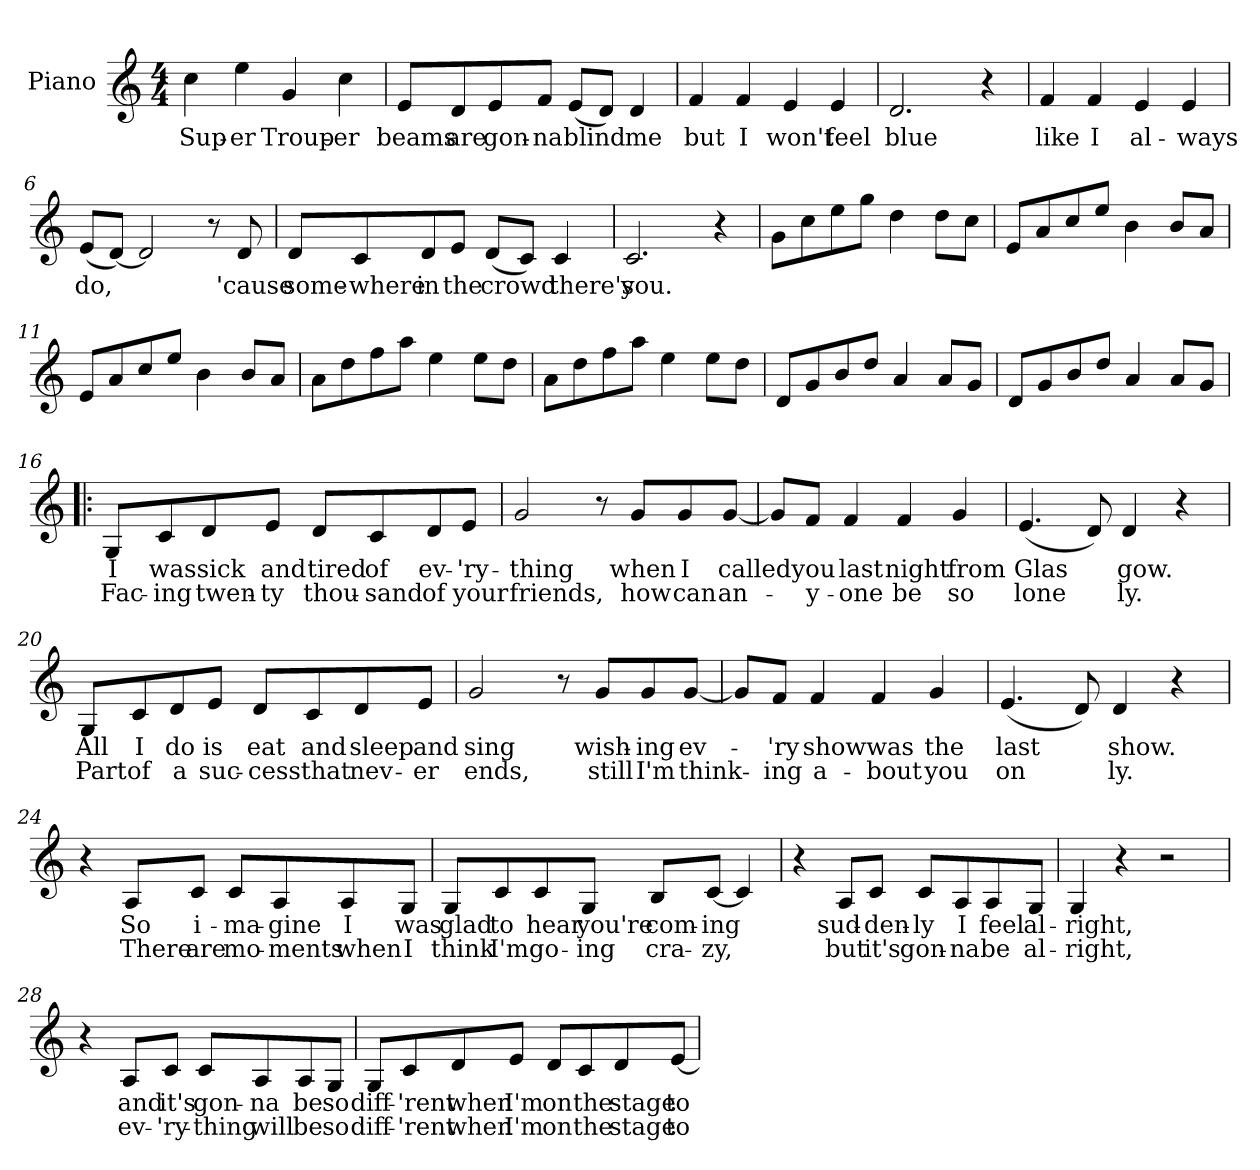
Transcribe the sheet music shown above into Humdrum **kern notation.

**kern	**text	**text
*part1	*part1	*part1
*staff1	*staff1	*staff1
*I"Piano	*	*
*I'Pno.	*	*
*clefG2	*	*
*k[]	*	*
*C:	*	*
*M4/4	*	*
=1	=1	=1
4cc\	Sup-	.
4ee\	-er	.
4g/	Troup-	.
4cc\	-er	.
=2	=2	=2
8e/L	beams	.
8d/	are	.
8e/	gon-	.
8f/J	-na	.
(8e/L	blind	.
8d/J)	.	.
4d/	me	.
=3	=3	=3
4f/	but	.
4f/	I	.
4e/	won't	.
4e/	feel	.
=4	=4	=4
2.d/	blue	.
4r	.	.
!!LO:LB:g=z
=5	=5	=5
4f/	like	.
4f/	I	.
4e/	al-	.
4e/	-ways	.
=6	=6	=6
(8e/L	do,	.
[8d/J)	.	.
2d/]	.	.
8r	.	.
8d/	'cause	.
=7	=7	=7
8d/L	some-	.
8c/	-where	.
8d/	in	.
8e/J	the	.
(8d/L	crowd	.
8c/J)	.	.
4c/	there's	.
=8	=8	=8
2.c/	you.	.
4r	.	.
!!LO:LB:g=z
=9	=9	=9
8g\L	.	.
8cc\	.	.
8ee\	.	.
8gg\J	.	.
4dd\	.	.
8dd\L	.	.
8cc\J	.	.
=10	=10	=10
8e/L	.	.
8a/	.	.
8cc/	.	.
8ee/J	.	.
4b\	.	.
8b/L	.	.
8a/J	.	.
=11	=11	=11
8e/L	.	.
8a/	.	.
8cc/	.	.
8ee/J	.	.
4b\	.	.
8b/L	.	.
8a/J	.	.
=12	=12	=12
8a\L	.	.
8dd\	.	.
8ff\	.	.
8aa\J	.	.
4ee\	.	.
8ee\L	.	.
8dd\J	.	.
=13	=13	=13
8a\L	.	.
8dd\	.	.
8ff\	.	.
8aa\J	.	.
4ee\	.	.
8ee\L	.	.
8dd\J	.	.
=14	=14	=14
8d/L	.	.
8g/	.	.
8b/	.	.
8dd/J	.	.
4a/	.	.
8a/L	.	.
8g/J	.	.
!!LO:LB:g=z
=15	=15	=15
8d/L	.	.
8g/	.	.
8b/	.	.
8dd/J	.	.
4a/	.	.
8a/L	.	.
8g/J	.	.
=16!|:	=16!|:	=16!|:
8G/L	I	Fac-
8c/	was	-ing
8d/	sick	twen-
8e/J	and	-ty
8d/L	tired	thou-
8c/	of	-sand
8d/	ev-	of
8e/J	-'ry-	your
=17	=17	=17
2g/	-thing	friends,
8r	.	.
8g/L	when	how
8g/	I	can
[8g/J	called	an-
!!LO:LB:g=z
=18	=18	=18
8g/L]	.	.
8f/J	you	-y-
4f/	last	-one
4f/	night	be
4g/	from	so
=19	=19	=19
(4.e/	-Glas	lone
8d/)	.	.
4d/	gow.	ly.
4r	.	.
=20	=20	=20
8G/L	All	Part
8c/	I	of
8d/	do	a
8e/J	is	suc-
8d/L	eat	-cess
8c/	and	that
8d/	sleep	nev-
8e/J	and	-er
!!LO:LB:g=z
=21	=21	=21
2g/	sing	ends,
8r	.	.
8g/L	wish-	still
8g/	-ing	I'm
[8g/J	ev-	-think-
=22	=22	=22
8g/L]	.	.
8f/J	-'ry	-ing
4f/	show	a-
4f/	was	-bout
4g/	the	you
=23	=23	=23
(4.e/	last	on
8d/)	.	.
4d/	show.	ly.
4r	.	.
=24	=24	=24
4r	.	.
8A/L	So	There
8c/J	i-	are
8c/L	-ma-	mo-
8A/	-gine	-ments
8A/	I	when
8G/J	was	I
!!LO:LB:g=z
=25	=25	=25
8G/L	glad	think
8c/	to	I'm
8c/	hear	go-
8G/J	you're	-ing
8B/L	com-	cra-
[8c/J	-ing	-zy,
4c/]	.	.
=26	=26	=26
4r	.	.
8A/L	sud-	but
8c/J	-den-	it's
8c/L	-ly	gon-
8A/	I	-na
8A/	feel	be
8G/J	al-	al-
=27	=27	=27
4G/	-right,	-right,
4r	.	.
2r	.	.
!!LO:PB:g=z
=28	=28	=28
4r	.	.
8A/L	and	ev-
8c/J	it's	-'ry-
8c/L	gon-	-thing
8A/	-na	will
8A/	be	be
8G/J	so	so
=29	=29	=29
8G/L	diff-	diff-
8c/	-'rent	-'rent
8d/	when	when
8e/J	I'm	I'm
8d/L	on	on
8c/	the	the
8d/	stage	stage
[8e/J	to-	to-
=	=	=
*-	*-	*-
